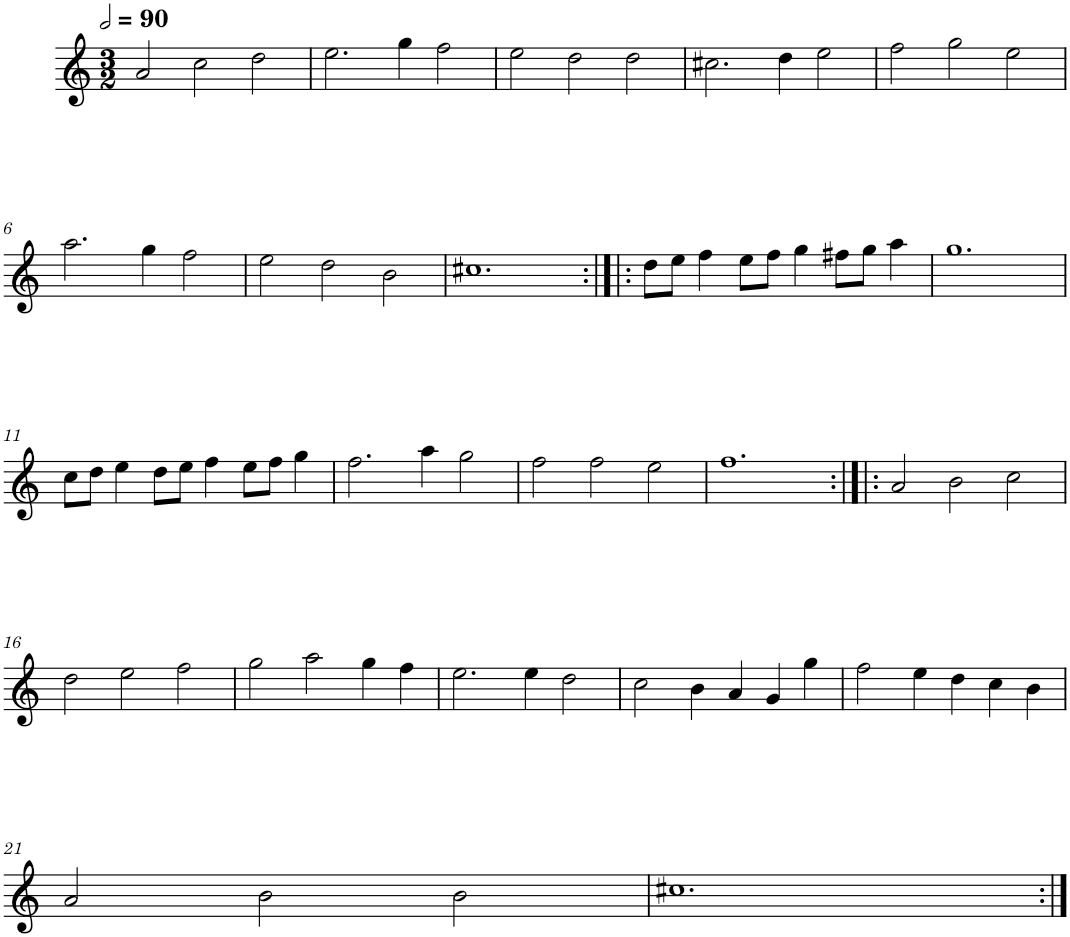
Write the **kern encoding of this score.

**kern
*part1
*staff1
*I"Cinq parties
*clefG2
*k[]
*M3/2
*MM180
=1
2a/
2cc\
2dd\
=2
2.ee\
4gg\
2ff\
=3
2ee\
2dd\
2dd\
=4
2.cc#X\
4dd\
2ee\
=5
2ff\
2gg\
2ee\
!!LO:LB:g=z
=6
2.aa\
4gg\
2ff\
=7
2ee\
2dd\
2b\
=8
1.cc#X
=9:|!|:
8dd\L
8ee\J
4ff\
8ee\L
8ff\J
4gg\
8ff#X\L
8gg\J
4aa\
=10
1.gg
!!LO:LB:g=z
=11
8cc\L
8dd\J
4ee\
8dd\L
8ee\J
4ff\
8ee\L
8ff\J
4gg\
=12
2.ff\
4aa\
2gg\
=13
2ff\
2ff\
2ee\
=14
1.ff
=15:|!|:
2a/
2b\
2cc\
!!LO:LB:g=z
=16
2dd\
2ee\
2ff\
=17
2gg\
2aa\
4gg\
4ff\
=18
2.ee\
4ee\
2dd\
=19
2cc\
4b\
4a/
4g/
4gg\
=20
2ff\
4ee\
4dd\
4cc\
4b\
!!LO:LB:g=z
=21
2a/
2b\
2b\
=22
1.cc#X
=:|!
*-
